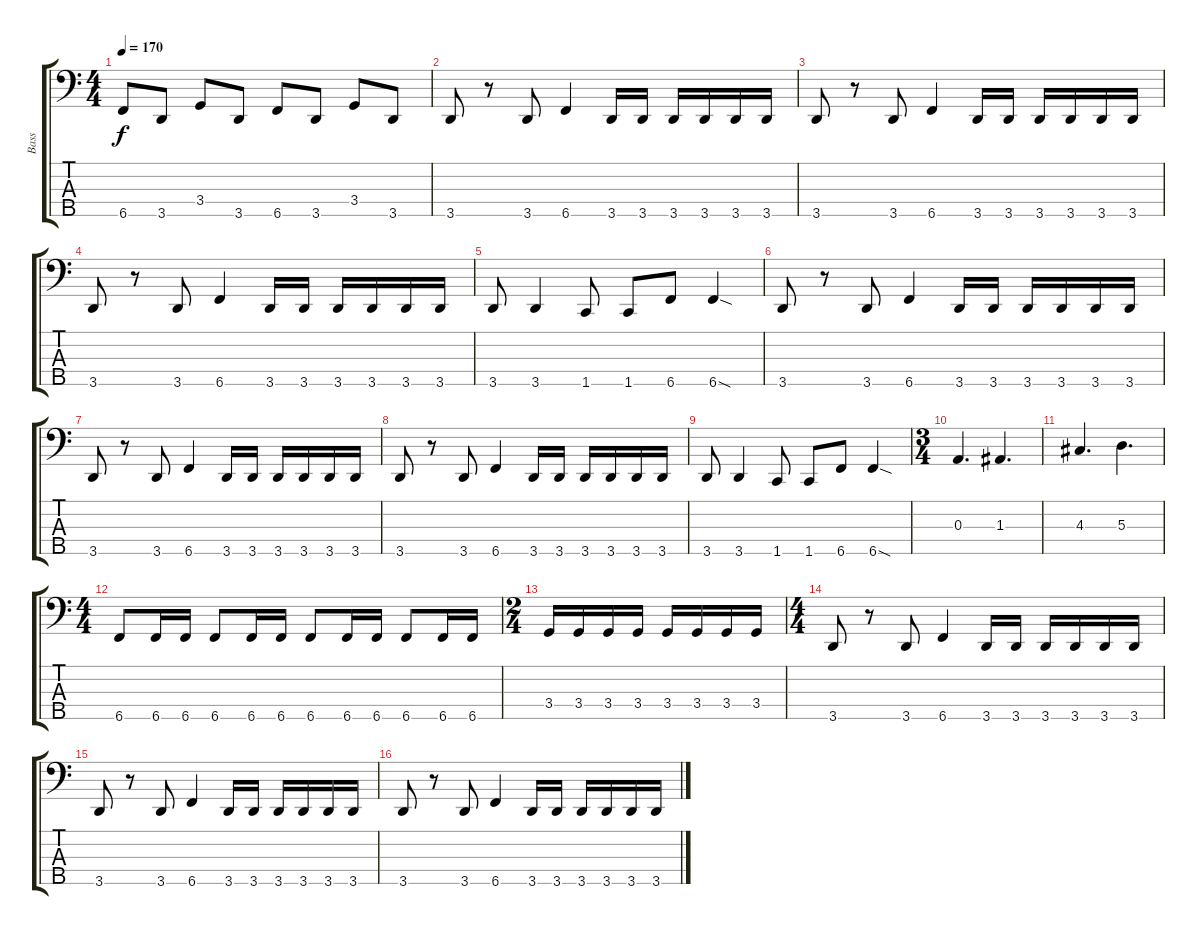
\track ("Bass" "Bass") {instrument electricbassfinger}
\staff {score tabs}
\tuning (G2 D2 A1 E1 B0) {hide}
\ts (4 4)
\tempo 170
\clef f4
\ks c
6.5.8{dy f} 3.5.8 3.4.8 3.5.8 6.5.8 3.5.8 3.4.8 3.5.8 |
3.5.8 r.8 3.5.8 6.5.4 3.5.16 3.5.16 3.5.16 3.5.16 3.5.16 3.5.16 |
3.5.8 r.8 3.5.8 6.5.4 3.5.16 3.5.16 3.5.16 3.5.16 3.5.16 3.5.16 |
3.5.8 r.8 3.5.8 6.5.4 3.5.16 3.5.16 3.5.16 3.5.16 3.5.16 3.5.16 |
3.5.8 3.5.4 1.5.8 1.5.8 6.5.8 6.5{sod}.4 |
3.5.8 r.8 3.5.8 6.5.4 3.5.16 3.5.16 3.5.16 3.5.16 3.5.16 3.5.16 |
3.5.8 r.8 3.5.8 6.5.4 3.5.16 3.5.16 3.5.16 3.5.16 3.5.16 3.5.16 |
3.5.8 r.8 3.5.8 6.5.4 3.5.16 3.5.16 3.5.16 3.5.16 3.5.16 3.5.16 |
3.5.8 3.5.4 1.5.8 1.5.8 6.5.8 6.5{sod}.4 |
\ts (3 4)
0.3.4{d} 1.3.4{d} |
4.3.4{d} 5.3.4{d} |
\ts (4 4)
6.5.8 6.5.16 6.5.16 6.5.8 6.5.16 6.5.16 6.5.8 6.5.16 6.5.16 6.5.8 6.5.16 6.5.16 |
\ts (2 4)
3.4.16 3.4.16 3.4.16 3.4.16 3.4.16 3.4.16 3.4.16 3.4.16 |
\ts (4 4)
3.5.8 r.8 3.5.8 6.5.4 3.5.16 3.5.16 3.5.16 3.5.16 3.5.16 3.5.16 |
3.5.8 r.8 3.5.8 6.5.4 3.5.16 3.5.16 3.5.16 3.5.16 3.5.16 3.5.16 |
3.5.8 r.8 3.5.8 6.5.4 3.5.16 3.5.16 3.5.16 3.5.16 3.5.16 3.5.16
